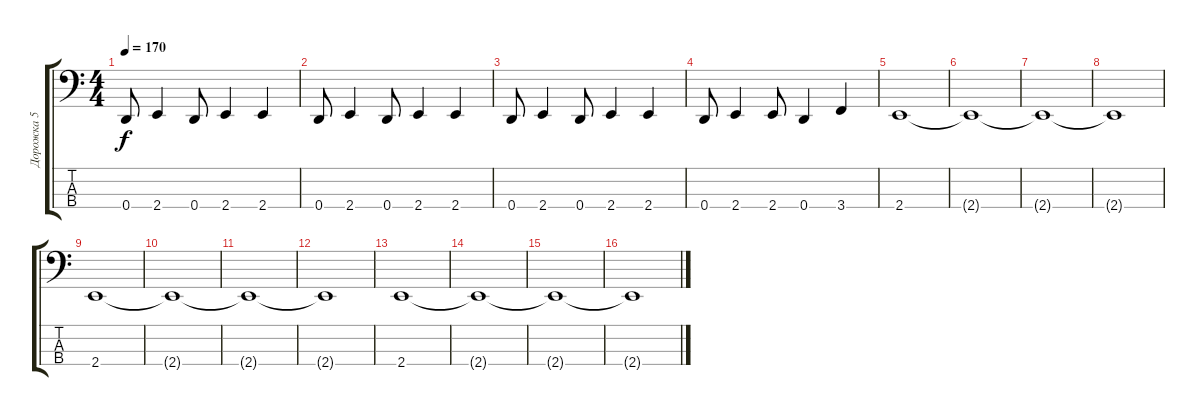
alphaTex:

\track ("Дорожка 5" "Дорожка 5") {instrument electricbassfinger}
\staff {score tabs}
\tuning (G2 D2 A1 D1) {hide}
\ts (4 4)
\tempo 170
\clef f4
\ks c
0.4.8{dy f} 2.4.4 0.4.8 2.4.4 2.4.4 |
0.4.8 2.4.4 0.4.8 2.4.4 2.4.4 |
0.4.8 2.4.4 0.4.8 2.4.4 2.4.4 |
0.4.8 2.4.4 2.4.8 0.4.4 3.4.4 |
2.4.1 |
2.4{t}.1 |
2.4{t}.1 |
2.4{t}.1 |
2.4.1 |
2.4{t}.1 |
2.4{t}.1 |
2.4{t}.1 |
2.4.1 |
2.4{t}.1 |
2.4{t}.1 |
2.4{t}.1
